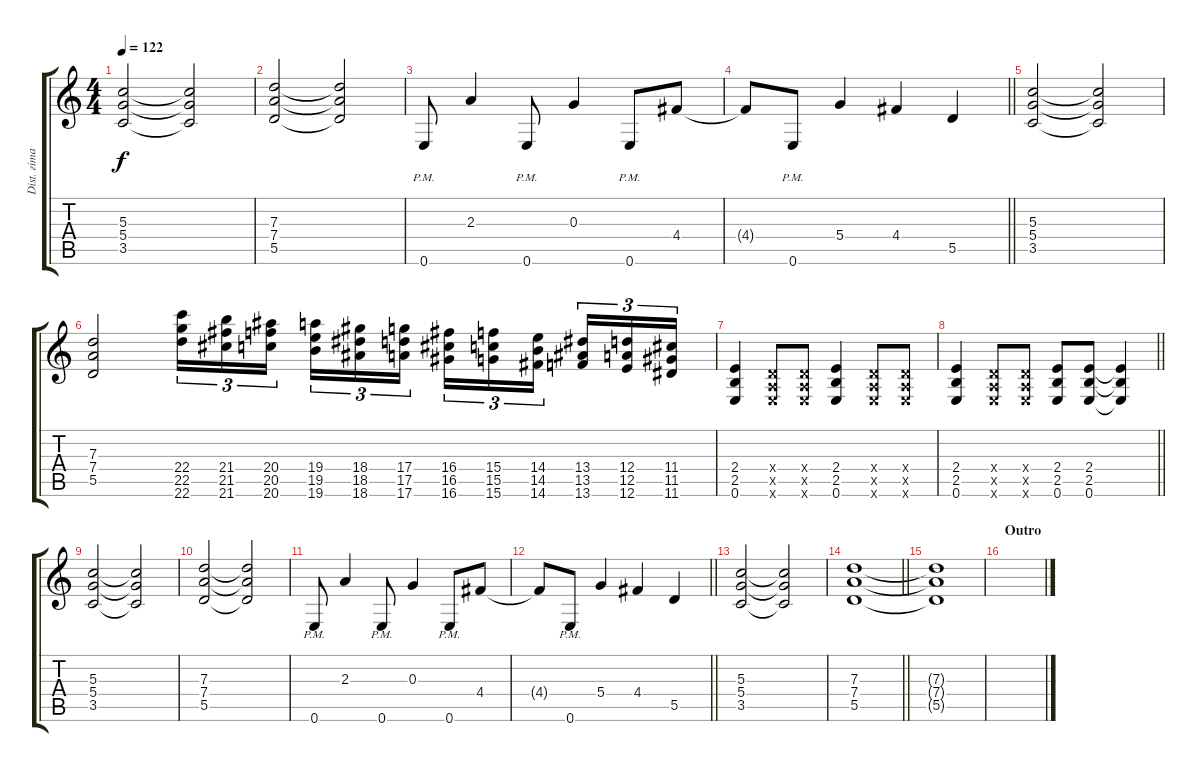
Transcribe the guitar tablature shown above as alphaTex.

\track ("Dist. гітара 2" "Dist. гіта") {instrument distortionguitar}
\staff {score tabs}
\tuning (E4 B3 G3 D3 A2 E2) {hide}
\ts (4 4)
\tempo 122
\clef g2
\ks c
(5.3 5.4 3.5).2{dy f} (5.3{t} 5.4{t} 3.5{t}).2 |
(7.3 7.4 5.5).2 (7.3{t} 7.4{t} 5.5{t}).2 |
0.6{pm}.8 2.3.4 0.6{pm}.8 0.3.4 0.6{pm}.8 4.4.8 |
\barLineRight lightlight
4.4{t}.8 0.6{pm}.8 5.4.4 4.4.4 5.5.4 |
(5.3 5.4 3.5).2 (5.3{t} 5.4{t} 3.5{t}).2 |
(7.3 7.4 5.5).2 (22.4 22.5 22.6).16{tu (3 2) instrument guitarfretnoise} (21.4 21.5 21.6).16{tu (3 2)} (20.4 20.5 20.6).16{tu (3 2)} (19.4 19.5 19.6).16{tu (3 2)} (18.4 18.5 18.6).16{tu (3 2)} (17.4 17.5 17.6).16{tu (3 2)} (16.4 16.5 16.6).16{tu (3 2)} (15.4 15.5 15.6).16{tu (3 2)} (14.4 14.5 14.6).16{tu (3 2)} (13.4 13.5 13.6).16{tu (3 2)} (12.4 12.5 12.6).16{tu (3 2)} (11.4 11.5 11.6).16{tu (3 2)} |
(2.4 2.5 0.6).4{instrument distortionguitar} (0.4{x} 0.5{x} 0.6{x}).8 (0.4{x} 0.5{x} 0.6{x}).8 (2.4 2.5 0.6).4 (0.4{x} 0.5{x} 0.6{x}).8 (0.4{x} 0.5{x} 0.6{x}).8 |
\barLineRight lightlight
(2.4 2.5 0.6).4 (0.4{x} 0.5{x} 0.6{x}).8 (0.4{x} 0.5{x} 0.6{x}).8 (2.4 2.5 0.6).8 (2.4 2.5 0.6).8 (2.4{t} 2.5{t} 0.6{t}).4 |
(5.3 5.4 3.5).2 (5.3{t} 5.4{t} 3.5{t}).2 |
(7.3 7.4 5.5).2 (7.3{t} 7.4{t} 5.5{t}).2 |
0.6{pm}.8 2.3.4 0.6{pm}.8 0.3.4 0.6{pm}.8 4.4.8 |
\barLineRight lightlight
4.4{t}.8 0.6{pm}.8 5.4.4 4.4.4 5.5.4 |
(5.3 5.4 3.5).2 (5.3{t} 5.4{t} 3.5{t}).2 |
\barLineRight lightlight
(7.3 7.4 5.5).1{volume 0} |
(7.3{t} 7.4{t} 5.5{t}).1 |
\section ("" "Outro")
